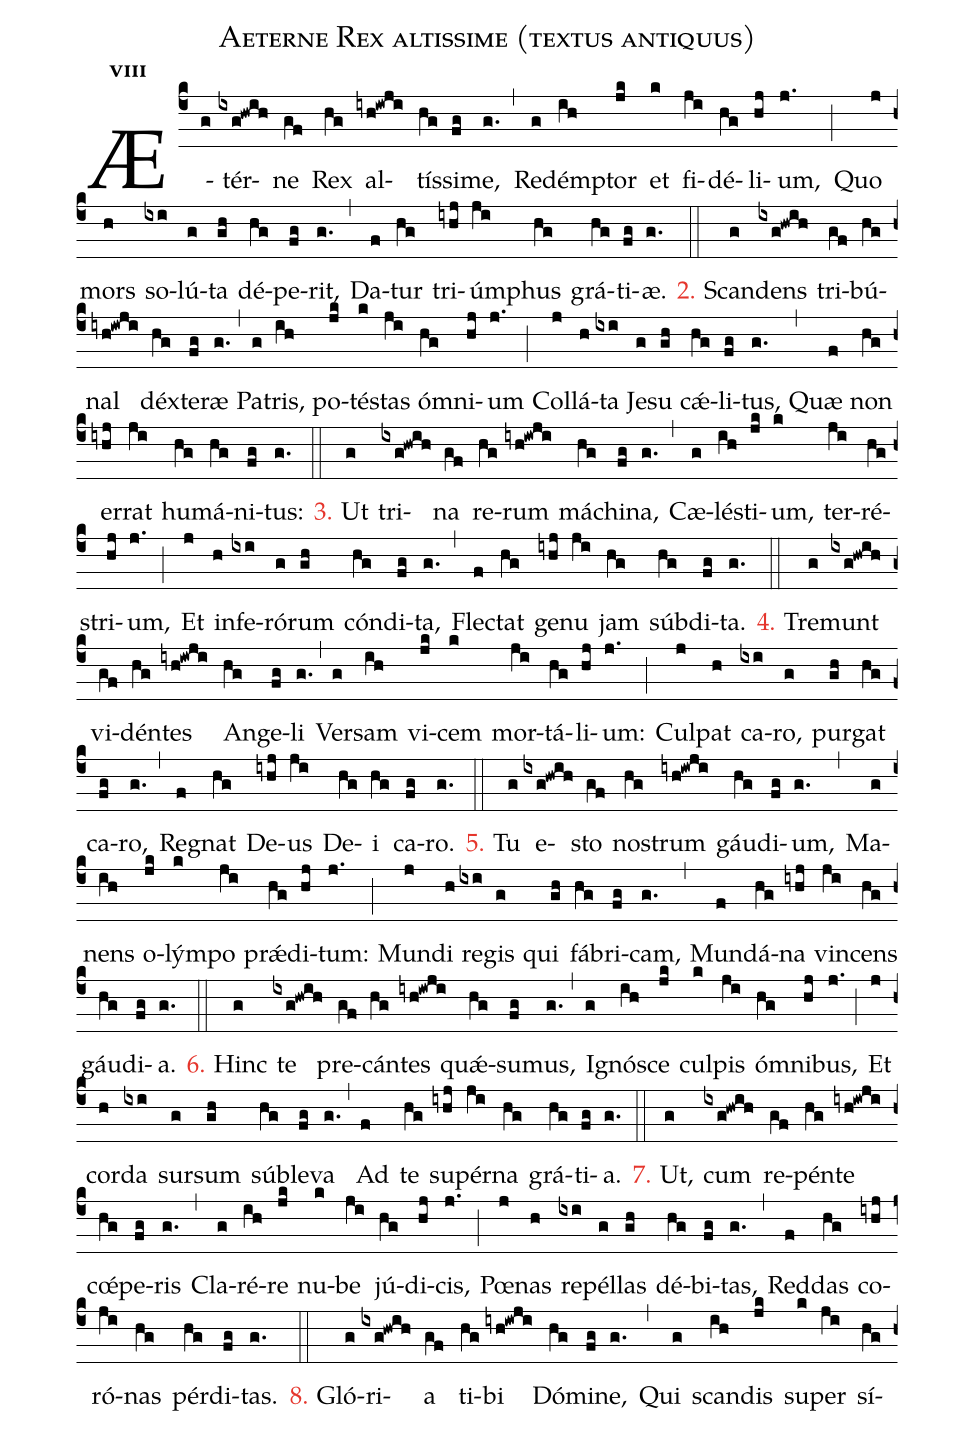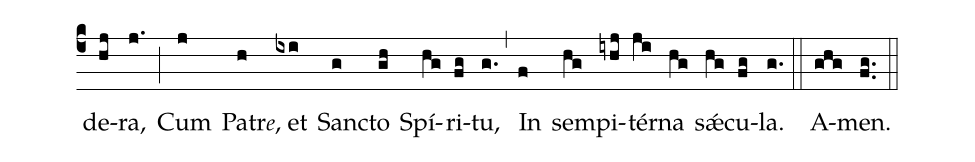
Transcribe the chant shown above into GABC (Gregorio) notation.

name:Aeterne Rex altissime (textus antiquus);
office-part:hy;
mode:8;
%%
initial-style: 1;
name:Aeterne Rex altissime;
mode: 8;
office-part: Invitatorium;
annotation: Hymn.;
annotation: viii;
nabc-lines:1;
%%
(c4)Æ(g)tér(ixg!hwih)ne(gf) Rex(hg) al(iyh!iwji)tís(hg)si(fg)me,(g.) (,)
Re(g)dém(ih)ptor(jk) et(k) fi(ji)dé(hg)li(hj)um,(j.) (;)
Quo(j) mors(h) so(ixi)lú(g)ta(gh) dé(hg)pe(fg)rit,(g.) (,)
Da(f)tur(hg) tri(iyhj)úm(ji)phus(hg) grá(hg)ti(fg)æ.(g.) (::)

<c>2.</c> Scan(g)dens(ixg!hwih) tri(gf)bú(hg)nal(iyh!iwji) déx(hg)te(fg)ræ(g.) (,)
Pa(g)tris,(ih) po(jk)té(k)stas(ji) óm(hg)ni(hj)um(j.) (;)
Col(j)lá(h)ta(ixi) Je(g)su(gh) cǽ(hg)li(fg)tus,(g.) (,)
Quæ(f) non(hg) er(iyhj)rat(ji) hu(hg)má(hg)ni(fg)tus:(g.) (::)

<c>3.</c> Ut(g) tri(ixg!hwih)na(gf) re(hg)rum(iyh!iwji) má(hg)chi(fg)na,(g.) (,)
Cæ(g)lé(ih)sti(jk)um,(k) ter(ji)ré(hg)stri(hj)um,(j.) (;)
Et(j) in(h)fe(ixi)ró(g)rum(gh) cón(hg)di(fg)ta,(g.) (,)
Fle(f)ctat(hg) ge(iyhj)nu(ji) jam(hg) súb(hg)di(fg)ta.(g.) (::)

<c>4.</c> Tre(g)munt(ixg!hwih) vi(gf)dén(hg)tes(iyh!iwji) An(hg)ge(fg)li(g.) (,)
Ver(g)sam(ih) vi(jk)cem(k) mor(ji)tá(hg)li(hj)um:(j.) (;)
Cul(j)pat(h) ca(ixi)ro,(g) pur(gh)gat(hg) ca(fg)ro,(g.) (,)
Re(f)gnat(hg) De(iyhj)us(ji) De(hg)i(hg) ca(fg)ro.(g.) (::)

<c>5.</c> Tu(g) e(ixg!hwih)sto(gf) no(hg)strum(iyh!iwji) gáu(hg)di(fg)um,(g.) (,)
Ma(g)nens(ih) o(jk)lým(k)po(ji) prǽ(hg)di(hj)tum:(j.) (;)
Mun(j)di(h) re(ixi)gis(g) qui(gh) fá(hg)bri(fg)cam,(g.) (,)
Mun(f)dá(hg)na(iyhj) vin(ji)cens(hg) gáu(hg)di(fg)a.(g.) (::)

<c>6.</c> Hinc(g) te(ixg!hwih) pre(gf)cán(hg)tes(iyh!iwji) quǽ(hg)su(fg)mus,(g.) (,)
I(g)gnó(ih)sce(jk) cul(k)pis(ji) óm(hg)ni(hj)bus,(j.) (;)
Et(j) cor(h)da(ixi) sur(g)sum(gh) sú(hg)ble(fg)va(g.) (,)
Ad(f) te(hg) su(iyhj)pér(ji)na(hg) grá(hg)ti(fg)a.(g.) (::)

<c>7.</c> Ut,(g) cum(ixg!hwih) re(gf)pén(hg)te(iyh!iwji) cœ́(hg)pe(fg)ris(g.) (,)
Cla(g)ré(ih)re(jk) nu(k)be(ji) jú(hg)di(hj)cis,(j.) (;)
Pœ(j)nas(h) re(ixi)pél(g)las(gh) dé(hg)bi(fg)tas,(g.) (,)
Red(f)das(hg) co(iyhj)ró(ji)nas(hg) pér(hg)di(fg)tas.(g.) (::)

<c>8.</c> Gló(g)ri(ixg!hwih)a(gf) ti(hg)bi(iyh!iwji) Dó(hg)mi(fg)ne,(g.) (,)
Qui(g) scan(ih)dis(jk) su(k)per(ji) sí(hg)de(hj)ra,(j.) (;)
Cum(j) Pa(h)tr<e>e</e>, et(ixi) Sanc(g)to(gh) Spí(hg)ri(fg)tu,(g.) (,)
In(f) sem(hg)pi(iyhj)tér(ji)na(hg) sǽ(hg)cu(fg)la.(g.) (::)
A(ghg)men.(fg..) (::)
